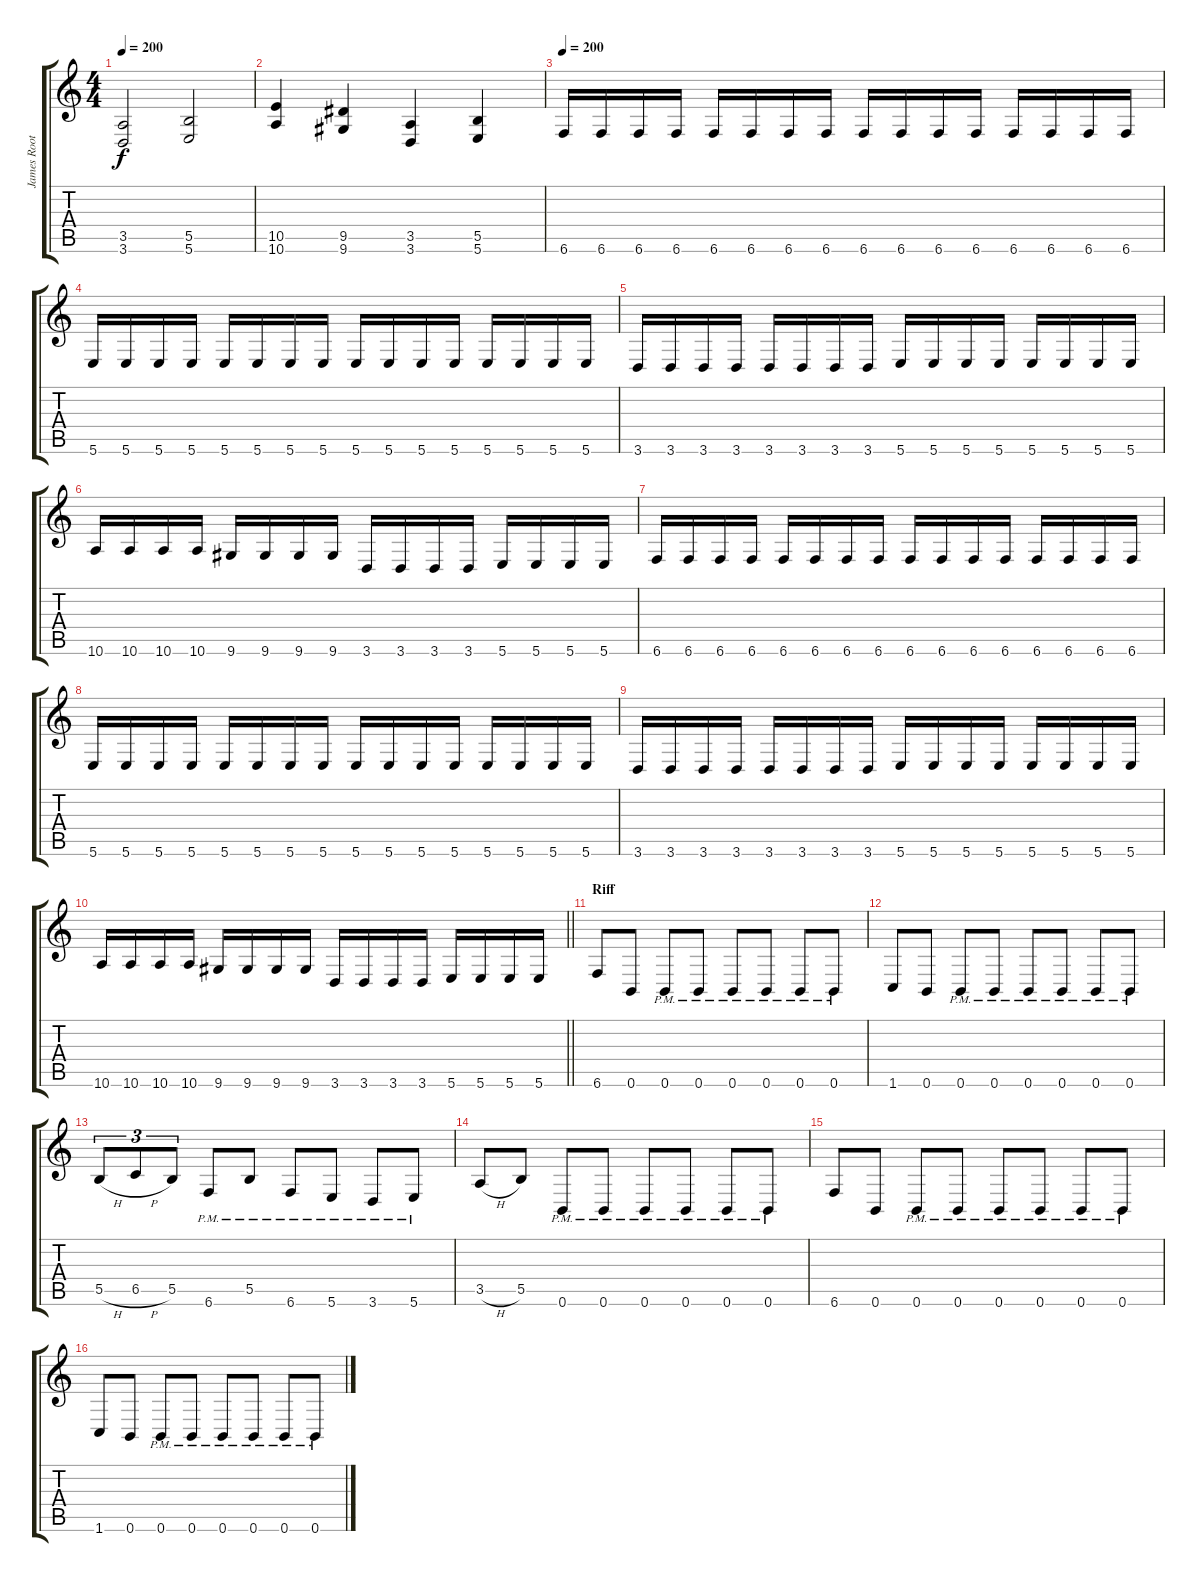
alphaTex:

\track ("James Root" "James Root") {instrument distortionguitar}
\staff {score tabs}
\tuning (Db4 Ab3 E3 B2 Gb2 B1) {hide}
\ts (4 4)
\tempo 200
\clef g2
\ks c
(3.5 3.6).2{dy f} (5.5 5.6).2 |
(10.5 10.6).4 (9.5 9.6).4 (3.5 3.6).4 (5.5 5.6).4 |
\tempo 200
6.6.16 6.6.16 6.6.16 6.6.16 6.6.16 6.6.16 6.6.16 6.6.16 6.6.16 6.6.16 6.6.16 6.6.16 6.6.16 6.6.16 6.6.16 6.6.16 |
5.6.16 5.6.16 5.6.16 5.6.16 5.6.16 5.6.16 5.6.16 5.6.16 5.6.16 5.6.16 5.6.16 5.6.16 5.6.16 5.6.16 5.6.16 5.6.16 |
3.6.16 3.6.16 3.6.16 3.6.16 3.6.16 3.6.16 3.6.16 3.6.16 5.6.16 5.6.16 5.6.16 5.6.16 5.6.16 5.6.16 5.6.16 5.6.16 |
10.6.16 10.6.16 10.6.16 10.6.16 9.6.16 9.6.16 9.6.16 9.6.16 3.6.16 3.6.16 3.6.16 3.6.16 5.6.16 5.6.16 5.6.16 5.6.16 |
6.6.16 6.6.16 6.6.16 6.6.16 6.6.16 6.6.16 6.6.16 6.6.16 6.6.16 6.6.16 6.6.16 6.6.16 6.6.16 6.6.16 6.6.16 6.6.16 |
5.6.16 5.6.16 5.6.16 5.6.16 5.6.16 5.6.16 5.6.16 5.6.16 5.6.16 5.6.16 5.6.16 5.6.16 5.6.16 5.6.16 5.6.16 5.6.16 |
3.6.16 3.6.16 3.6.16 3.6.16 3.6.16 3.6.16 3.6.16 3.6.16 5.6.16 5.6.16 5.6.16 5.6.16 5.6.16 5.6.16 5.6.16 5.6.16 |
\barLineRight lightlight
10.6.16 10.6.16 10.6.16 10.6.16 9.6.16 9.6.16 9.6.16 9.6.16 3.6.16 3.6.16 3.6.16 3.6.16 5.6.16 5.6.16 5.6.16 5.6.16 |
\section ("" "Riff ")
6.6.8 0.6.8 0.6{pm}.8 0.6{pm}.8 0.6{pm}.8 0.6{pm}.8 0.6{pm}.8 0.6{pm}.8 |
1.6.8 0.6.8 0.6{pm}.8 0.6{pm}.8 0.6{pm}.8 0.6{pm}.8 0.6{pm}.8 0.6{pm}.8 |
5.5{h}.8{tu (3 2)} 6.5{h}.8{tu (3 2)} 5.5.8{tu (3 2)} 6.6{pm}.8 5.5{pm}.8 6.6{pm}.8 5.6{pm}.8 3.6{pm}.8 5.6{pm}.8 |
3.5{h}.8 5.5.8 0.6{pm}.8 0.6{pm}.8 0.6{pm}.8 0.6{pm}.8 0.6{pm}.8 0.6{pm}.8 |
6.6.8 0.6.8 0.6{pm}.8 0.6{pm}.8 0.6{pm}.8 0.6{pm}.8 0.6{pm}.8 0.6{pm}.8 |
1.6.8 0.6.8 0.6{pm}.8 0.6{pm}.8 0.6{pm}.8 0.6{pm}.8 0.6{pm}.8 0.6{pm}.8
